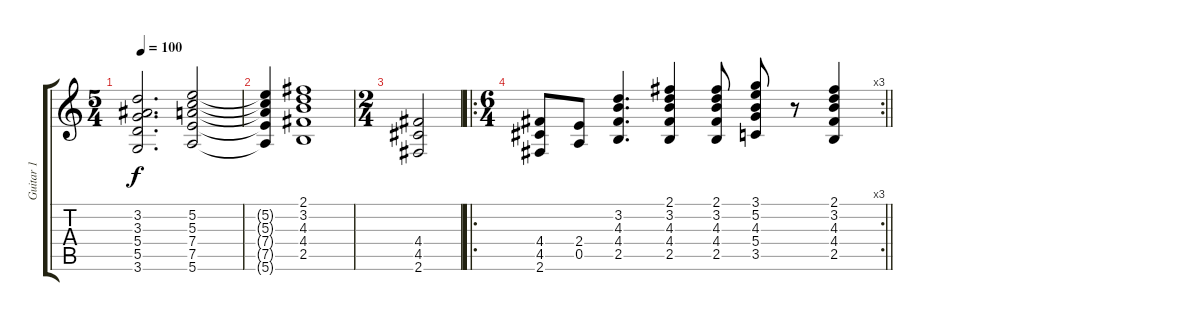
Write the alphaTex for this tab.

\track ("Guitar 1" "Guitar 1") {instrument acousticguitarsteel}
\staff {score tabs}
\tuning (E4 B3 G3 D3 A2 E2) {hide}
\ts (5 4)
\tempo 100
\clef g2
\ks c
(3.2 3.3 5.4 5.5 3.6).2{d dy f} (5.2 5.3 7.4 7.5 5.6).2 |
(5.2{t} 5.3{t} 7.4{t} 7.5{t} 5.6{t}).4 (2.1 3.2 4.3 4.4 2.5).1 |
\ts (2 4)
(4.4 4.5 2.6).2 |
\ro
\rc 3
\ts (6 4)
\barLineRight lightlight
(4.4 4.5 2.6).8 (2.4 0.5).8 (3.2 4.3 4.4 2.5).4{d} (2.1 3.2 4.3 4.4 2.5).4 (2.1 3.2 4.3 4.4 2.5).8 (3.1 5.2 4.3 5.4 3.5).8 r.8 (2.1 3.2 4.3 4.4 2.5).4
